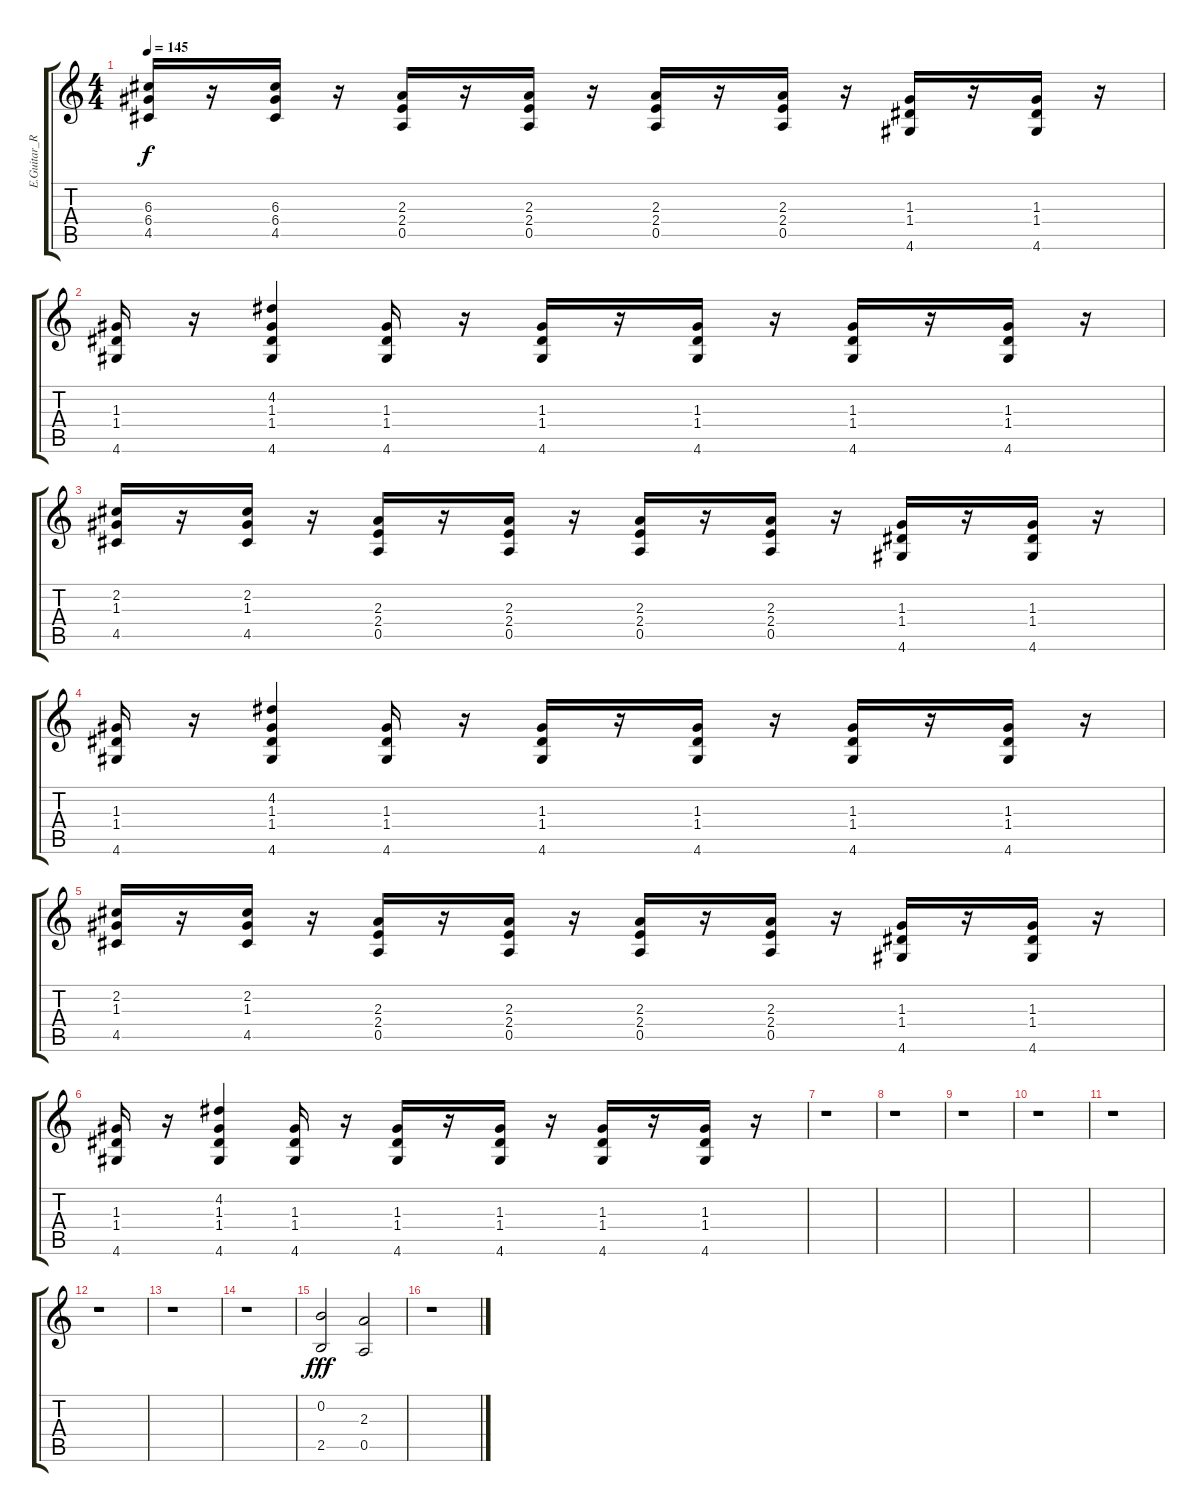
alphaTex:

\track ("E.Guitar_R" "E.Guitar_R") {instrument distortionguitar}
\staff {score tabs}
\tuning (E4 B3 G3 D3 A2 E2) {hide}
\ts (4 4)
\tempo 145
\clef g2
\ks c
(6.3 6.4 4.5).16{dy f} r.16 (6.3 6.4 4.5).16 r.16 (2.3 2.4 0.5).16 r.16 (2.3 2.4 0.5).16 r.16 (2.3 2.4 0.5).16 r.16 (2.3 2.4 0.5).16 r.16 (1.3 1.4 4.6).16 r.16 (1.3 1.4 4.6).16 r.16 |
(1.3 1.4 4.6).16 r.16 (4.2 1.3 1.4 4.6).4 (1.3 1.4 4.6).16 r.16 (1.3 1.4 4.6).16 r.16 (1.3 1.4 4.6).16 r.16 (1.3 1.4 4.6).16 r.16 (1.3 1.4 4.6).16 r.16 |
(2.2 1.3 4.5).16 r.16 (2.2 1.3 4.5).16 r.16 (2.3 2.4 0.5).16 r.16 (2.3 2.4 0.5).16 r.16 (2.3 2.4 0.5).16 r.16 (2.3 2.4 0.5).16 r.16 (1.3 1.4 4.6).16 r.16 (1.3 1.4 4.6).16 r.16 |
(1.3 1.4 4.6).16 r.16 (4.2 1.3 1.4 4.6).4 (1.3 1.4 4.6).16 r.16 (1.3 1.4 4.6).16 r.16 (1.3 1.4 4.6).16 r.16 (1.3 1.4 4.6).16 r.16 (1.3 1.4 4.6).16 r.16 |
(2.2 1.3 4.5).16 r.16 (2.2 1.3 4.5).16 r.16 (2.3 2.4 0.5).16 r.16 (2.3 2.4 0.5).16 r.16 (2.3 2.4 0.5).16 r.16 (2.3 2.4 0.5).16 r.16 (1.3 1.4 4.6).16 r.16 (1.3 1.4 4.6).16 r.16 |
(1.3 1.4 4.6).16 r.16 (4.2 1.3 1.4 4.6).4 (1.3 1.4 4.6).16 r.16 (1.3 1.4 4.6).16 r.16 (1.3 1.4 4.6).16 r.16 (1.3 1.4 4.6).16 r.16 (1.3 1.4 4.6).16 r.16 |
r.1 |
r.1 |
r.1 |
r.1 |
r.1 |
r.1 |
r.1 |
r.1 |
(0.2 2.5).2{dy fff balance 0} (2.3 0.5).2{balance 6} |
r.1
